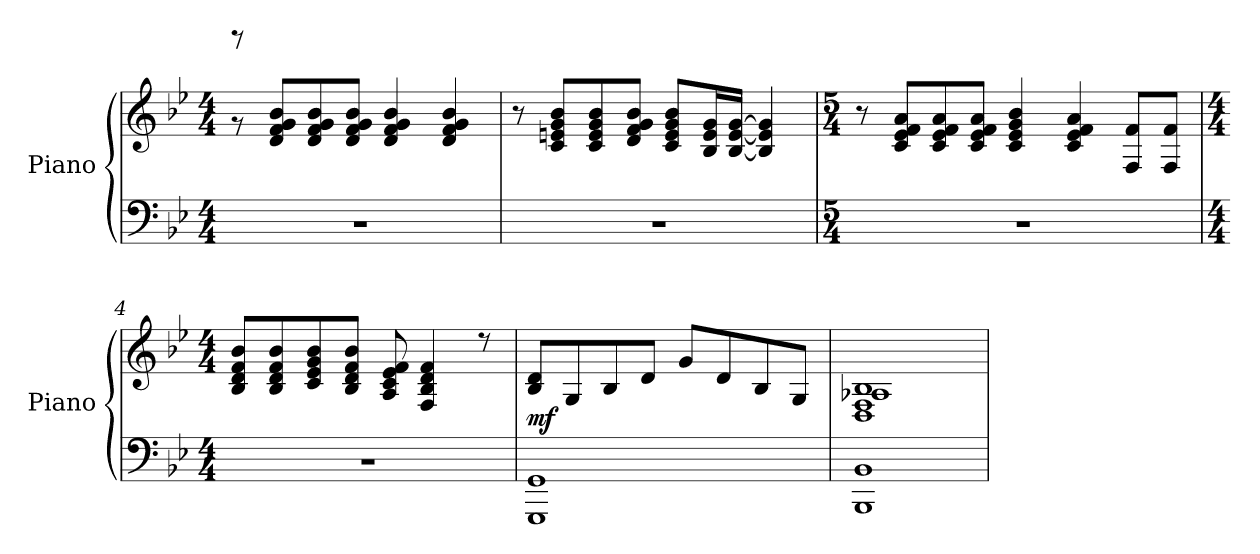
**kern	**kern	**dynam
*part1	*part1	*part1
*staff2	*staff1	*staff1/2
*I"Piano	*	*
*I'Piano	*	*
*clefF4	*clefG2	*
*k[b-e-]	*k[b-e-]	*
*M4/4	*M4/4	*
=1	=1	=1
*	*^	*
1rE	8rbbb	8r	.
.	2..ryy	8d/ 8f/ 8g/ 8b-/L	.
.	.	8d/ 8f/ 8g/ 8b-/	.
.	.	8d/ 8f/ 8g/ 8b-/J	.
.	.	4d/ 4f/ 4g/ 4b-/	.
.	.	4d/ 4f/ 4g/ 4b-/	.
*	*v	*v	*
=2	=2	=2
1rE	8r	.
.	8c/ 8en/ 8g/ 8b-/L	.
.	8c/ 8e/ 8g/ 8b-/	.
.	8d/ 8f/ 8g/ 8b-/J	.
.	8c/ 8e/ 8g/ 8b-/L	.
.	16B-/ 16e/ 16g/L	.
.	[<16B-/ [<16e/ [>16g/JJ	.
.	4B-/] 4e/] 4g/]	.
=3	=3	=3
*M5/4	*M5/4	*
4%5rE	8r	.
.	8c/ 8e-/ 8f/ 8a/L	.
.	8c/ 8e-/ 8f/ 8a/	.
.	8c/ 8e-/ 8f/ 8a/J	.
.	4c/ 4e-/ 4g/ 4b-/	.
.	4c/ 4e-/ 4f/ 4a/	.
.	8F/ 8f/L	.
.	8F/ 8f/J	.
!!LO:LB:g=z
=4	=4	=4
*M4/4	*M4/4	*
1rE	8B-/ 8d/ 8f/ 8b-/L	.
.	8B-/ 8d/ 8f/ 8b-/	.
.	8c/ 8e-/ 8g/ 8b-/	.
.	8B-/ 8d/ 8f/ 8b-/J	.
.	8A/ 8c/ 8e-/ 8f/	.
.	4F/ 4B-/ 4d/ 4f/	.
.	8rdd	.
=5	=5	=5
*^	*	*
!	!	!	!LO:DY:a=2
1GG	1GGG	8B-/ 8d/L	mf
.	.	8G/	.
.	.	8B-/	.
.	.	8d/J	.
.	.	8g/L	.
.	.	8d/	.
.	.	8B-/	.
.	.	8G/J	.
=6	=6	=6	=6
*	*	*^	*
*	*	*	*^	*
*	*	*	*	*^	*
1BB-	1BBB-	1B-	1A-X:	1F	1D	.
*v	*v	*	*	*	*	*
*	*v	*v	*v	*v	*
=	=	=
*-	*-	*-
